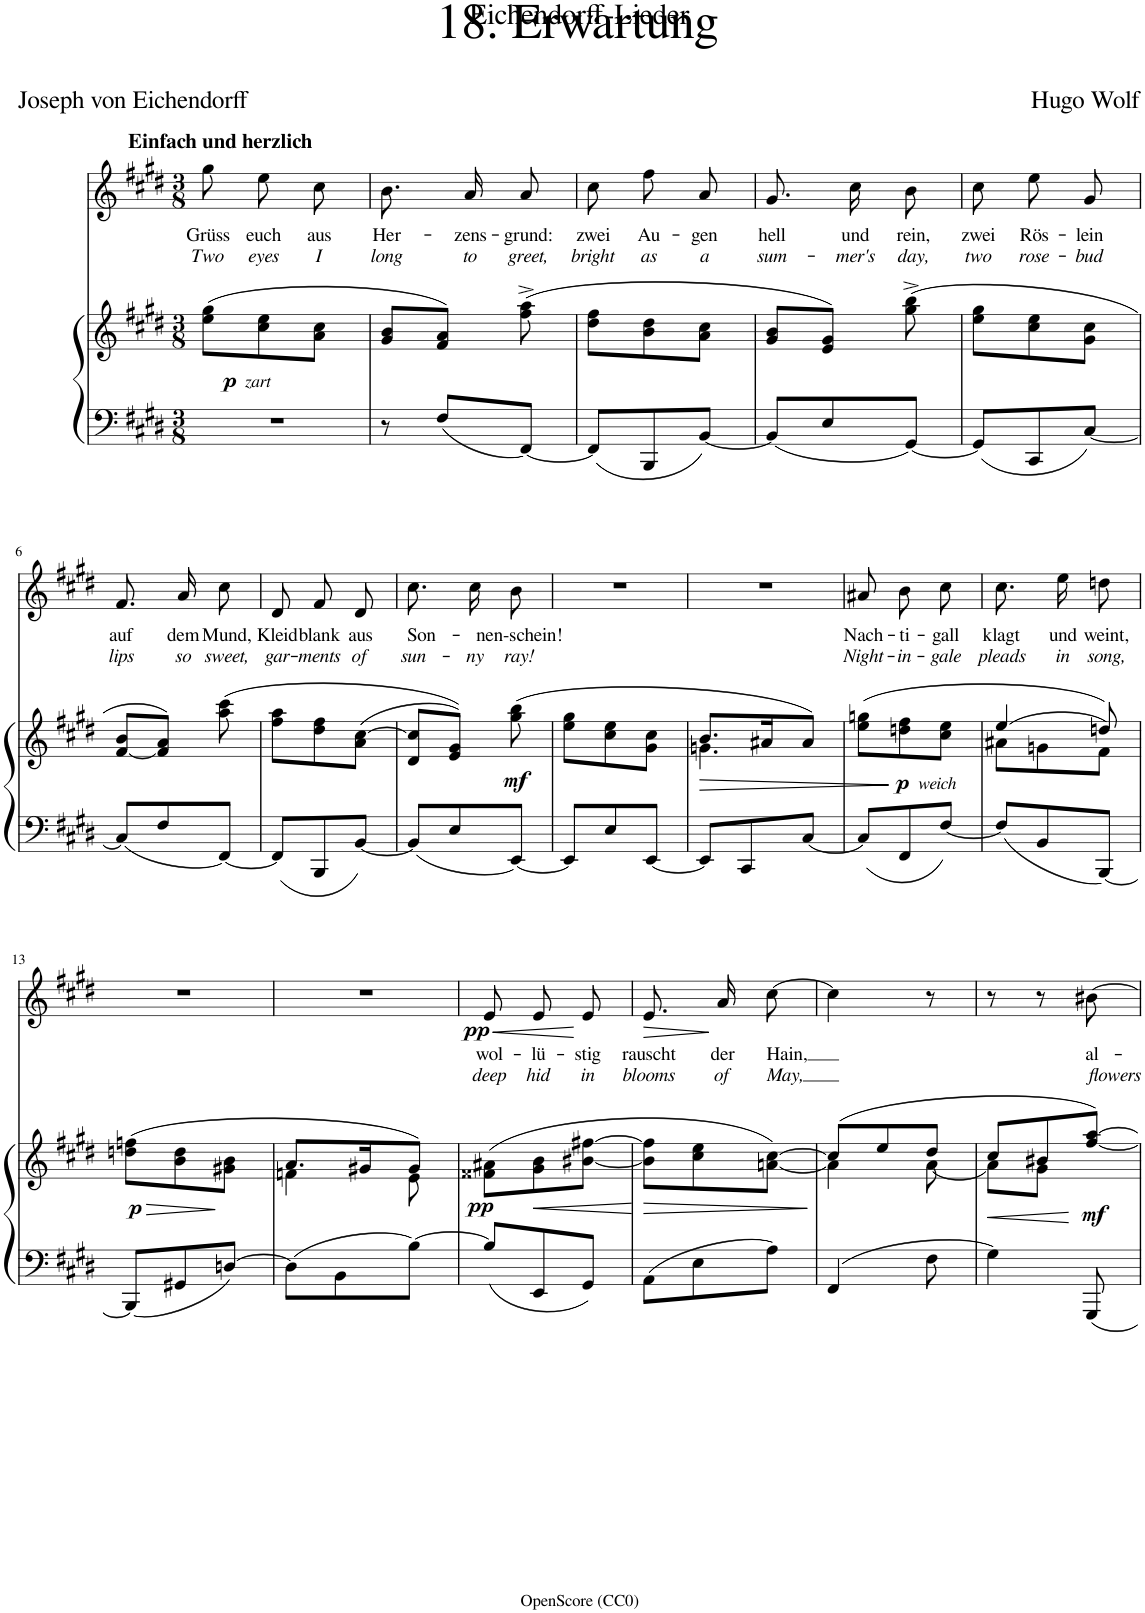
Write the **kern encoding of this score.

**kern	**kern	**dynam	**kern	**text	**text	**dynam
*part2	*part2	*part2	*part1	*part1	*part1	*part1
*staff3	*staff2	*staff2/3	*staff1	*staff1	*staff1	*staff1
*I"Piano	*	*	*I"Voice	*	*	*
*I'Pno	*	*	*	*	*	*
*clefF4	*clefG2	*	*clefG2	*	*	*
*k[f#c#g#d#]	*k[f#c#g#d#]	*	*k[f#c#g#d#]	*	*	*
*M3/8	*M3/8	*	*M3/8	*	*	*
=1	=1	=1	=1	=1	=1	=1
!	!	!	!LO:TX:a:B:t=Einfach und herzlich	!	!	!
!	!	!LO:DY:b	!	!LO:LY:b	!LO:LY:b	!
!	!	!LO:DY:n=1:b	!	!	!	!
4.r	(8ee\ 8gg#\L	p other-dynamics	8gg#\L	Grüss	Two	.
!	!	!	!	!LO:LY:b	!LO:LY:b	!
.	8cc#\ 8ee\	.	8ee\	euch	eyes	.
!	!	!	!	!LO:LY:b	!LO:LY:b	!
.	8a\ 8cc#\J	.	8cc#\J	aus	I	.
=2	=2	=2	=2	=2	=2	=2
!	!	!	!	!LO:LY:b	!LO:LY:b	!
8r	8g#/ 8b/L	.	8.b/L	Her-	long	.
8F#/L	8f#/ 8a/J)	.	.	.	.	.
!	!	!	!	!LO:LY:b	!LO:LY:b	!
.	.	.	16a/K	-zens-	to	.
!	!	!	!	!LO:LY:b	!LO:LY:b	!
[8FF#/J	(8ff#\^ 8aa\^	.	8a/J	-grund:	greet,	.
=3	=3	=3	=3	=3	=3	=3
!	!	!	!	!LO:LY:b	!LO:LY:b	!
8FF#/L]	8dd#\ 8ff#\L	.	8cc#\L	zwei	bright	.
!	!	!	!	!LO:LY:b	!LO:LY:b	!
8BBB/	8b\ 8dd#\	.	8ff#\	Au-	as	.
!	!	!	!	!LO:LY:b	!LO:LY:b	!
[8BB/J	8a\ 8cc#\J	.	8a\J	-gen	a	.
=4	=4	=4	=4	=4	=4	=4
!	!	!	!	!LO:LY:b	!LO:LY:b	!
8BB/L]	8g#/ 8b/L	.	8.g#/L	hell	sum-	.
8E/	8e/ 8g#/J)	.	.	.	.	.
!	!	!	!	!LO:LY:b	!LO:LY:b	!
.	.	.	16cc#/K	und	-mer's	.
!	!	!	!	!LO:LY:b	!LO:LY:b	!
[8GG#/J	(8gg#\^ 8bb\^	.	8b/J	rein,	day,	.
=5	=5	=5	=5	=5	=5	=5
!	!	!	!	!LO:LY:b	!LO:LY:b	!
8GG#/L]	8ee\ 8gg#\L	.	8cc#/L	zwei	two	.
!	!	!	!	!LO:LY:b	!LO:LY:b	!
8CC#/	8cc#\ 8ee\	.	8ee/	Rös-	rose-	.
!	!	!	!	!LO:LY:b	!LO:LY:b	!
[8C#/J	8g#\ 8cc#\J	.	8g#/J	-lein	-bud	.
!!LO:LB:g=z
=6	=6	=6	=6	=6	=6	=6
!	!	!	!	!LO:LY:b	!LO:LY:b	!
8C#/L]	[8f#/ 8b/L	.	8.f#/L	auf	lips	.
8F#/	8f#/] 8a/J)	.	.	.	.	.
!	!	!	!	!LO:LY:b	!LO:LY:b	!
.	.	.	16a/K	dem	so	.
!	!	!	!	!LO:LY:b	!LO:LY:b	!
[8FF#/J	(8aa\ 8ccc#\	.	8cc#/J	Mund,	sweet,	.
=7	=7	=7	=7	=7	=7	=7
!	!	!	!	!LO:LY:b	!LO:LY:b	!
8FF#/L]	8ff#\ 8aa\L	.	8d#/L	Kleid	gar-	.
!	!	!	!	!LO:LY:b	!LO:LY:b	!
8BBB/	8dd#\ 8ff#\	.	8f#/	blank	-ments	.
!	!	!	!	!LO:LY:b	!LO:LY:b	!
[8BB/J	(8a\ [8cc#\J	.	8d#/J	aus	of	.
=8	=8	=8	=8	=8	=8	=8
!	!	!	!	!LO:LY:b	!LO:LY:b	!
8BB/L]	8d#/ 8cc#/]L	.	8.cc#\L	Son-	sun-	.
8E/	8e/ 8g#/J))	.	.	.	.	.
!	!	!	!	!	!LO:LY:b	!
.	.	.	16cc#\K	.	-ny	.
!	!	!LO:DY:b	!	!LO:LY:b	!LO:LY:b	!
[8EE/J	(8gg#\ 8bb\	mf	8b\J	-nen-schein!	ray!	.
=9	=9	=9	=9	=9	=9	=9
8EE/L]	8ee\ 8gg#\L	.	4.r	.	.	.
8E/	8cc#\ 8ee\	.	.	.	.	.
[8EE/J	8g#\ 8cc#\J	.	.	.	.	.
=10	=10	=10	=10	=10	=10	=10
!	!	!LO:HP:b	!	!	!	!
*	*^	*	*	*	*	*
8EE/L]	8.b/L	4.gn\	>	4.r	.	.	.
8CC#/	.	.	.	.	.	.	.
.	16a#X/K	.	.	.	.	.	.
[8C#/J	8a#/J)	.	.	.	.	.	.
*	*v	*v	*	*	*	*	*
.	.	]	.	.	.	.
=11	=11	=11	=11	=11	=11	=11
!	!	!LO:DY:b	!	!LO:LY:b	!LO:LY:b	!
!	!	!LO:DY:n=1:b	!	!	!	!
8C#/L]	(8ee\ 8ggn\L	p other-dynamics	8a#X\L	Nach-	Night-	.
!	!	!	!	!LO:LY:b	!LO:LY:b	!
8FF#/	8ddn\ 8ff#\	.	8b\	-ti-	-in-	.
!	!	!	!	!LO:LY:b	!LO:LY:b	!
[8F#/J	8cc#\ 8ee\J	.	8cc#\J	-gall	-gale	.
=12	=12	=12	=12	=12	=12	=12
*	*^	*	*	*	*	*
!	!	!	!	!	!LO:LY:b	!LO:LY:b	!
8F#/L]	(4ee/	8a#X\L	.	8.cc#\L	klagt	pleads	.
8BB/	.	8gn\	.	.	.	.	.
!	!	!	!	!	!LO:LY:b	!LO:LY:b	!
.	.	.	.	16ee\K	und	in	.
!	!	!	!	!	!LO:LY:b	!LO:LY:b	!
[8BBB/J	8ddn/))	8f#\J	.	8ddn\J	weint,	song,	.
!!LO:LB:g=z
=13	=13	=13	=13	=13	=13	=13	=13
!	!	!	!LO:HP:b	!	!	!	!
!	!	!	!LO:DY:n=1:b	!	!	!	!
*	*v	*v	*	*	*	*	*
8BBB/L]	(8ddn\ 8ffn\L	> p	4.r	.	.	.
8GG#X/	8b\ 8dd\	.	.	.	.	.
[8Dn/J	8g#X\ 8b\J	]	.	.	.	.
=14	=14	=14	=14	=14	=14	=14
*	*^	*	*	*	*	*
8D\L]	8.a/L	4fn\	.	4.r	.	.	.
8BB\	.	.	.	.	.	.	.
.	16g#X/K	.	.	.	.	.	.
[8B\J	8g#/J)	8e\	.	.	.	.	.
=15	=15	=15	=15	=15	=15	=15	=15
!	!	!	!LO:DY:b	!	!LO:LY:b	!LO:LY:b	!LO:HP:b
!	!	!	!	!	!	!	!LO:DY:n=1:b
*	*v	*v	*	*	*	*	*
8B/L]	(8f##X\ 8a#X\L	pp	8e/L	wol-	deep	< pp
!	!	!LO:HP:b	!	!LO:LY:b	!LO:LY:b	!
8EE/	8g#\ 8b\	<	8e/	-lü-	hid	.
!	!	!	!	!LO:LY:b	!LO:LY:b	!
8GG#/J	[8b#X\ [8ff#X\J	.	8e/J	-stig	in	[
.	.	[	.	.	.	.
=16	=16	=16	=16	=16	=16	=16
!	!	!LO:HP:b	!	!LO:LY:b	!LO:LY:b	!LO:HP:b
8AA\L	8b#\] 8ff#\]L	>	8.e/L	rauscht	blooms	>
8E\	8cc#\ 8ee\	.	.	.	.	.
!	!	!	!	!LO:LY:b	!LO:LY:b	!
.	.	.	16a/K	der	of	]
!	!	!	!	!LO:LY:b	!LO:LY:b	!
8A\J	[8an\ [8cc#\J)	.	[8cc#/J	Hain,	May,	.
.	.	]	.	.	.	.
=17	=17	=17	=17	=17	=17	=17
*	*^	*	*	*	*	*
4FF#/	(8cc#/L]	4a\]	.	4cc#\]	.	.	.
.	8ee/	.	.	.	.	.	.
8F#\	8dd#/J	[8a\	.	8r	.	.	.
=18	=18	=18	=18	=18	=18	=18	=18
!	!	!	!LO:HP:b	!	!	!	!
4G#\	8cc#/L	8a\L]	<	8r	.	.	.
.	8b#X/	8g#\J	.	8r	.	.	.
!	!	!	!LO:DY:n=1:b	!	!LO:LY:b	!LO:LY:b	!
8GGG#/	[8ff#/ [8aa/J)	8ryy	[ mf	[8b#X\	al-	flowers	.
*	*v	*v	*	*	*	*	*
=	=	=	=	=	=	=
*-	*-	*-	*-	*-	*-	*-
